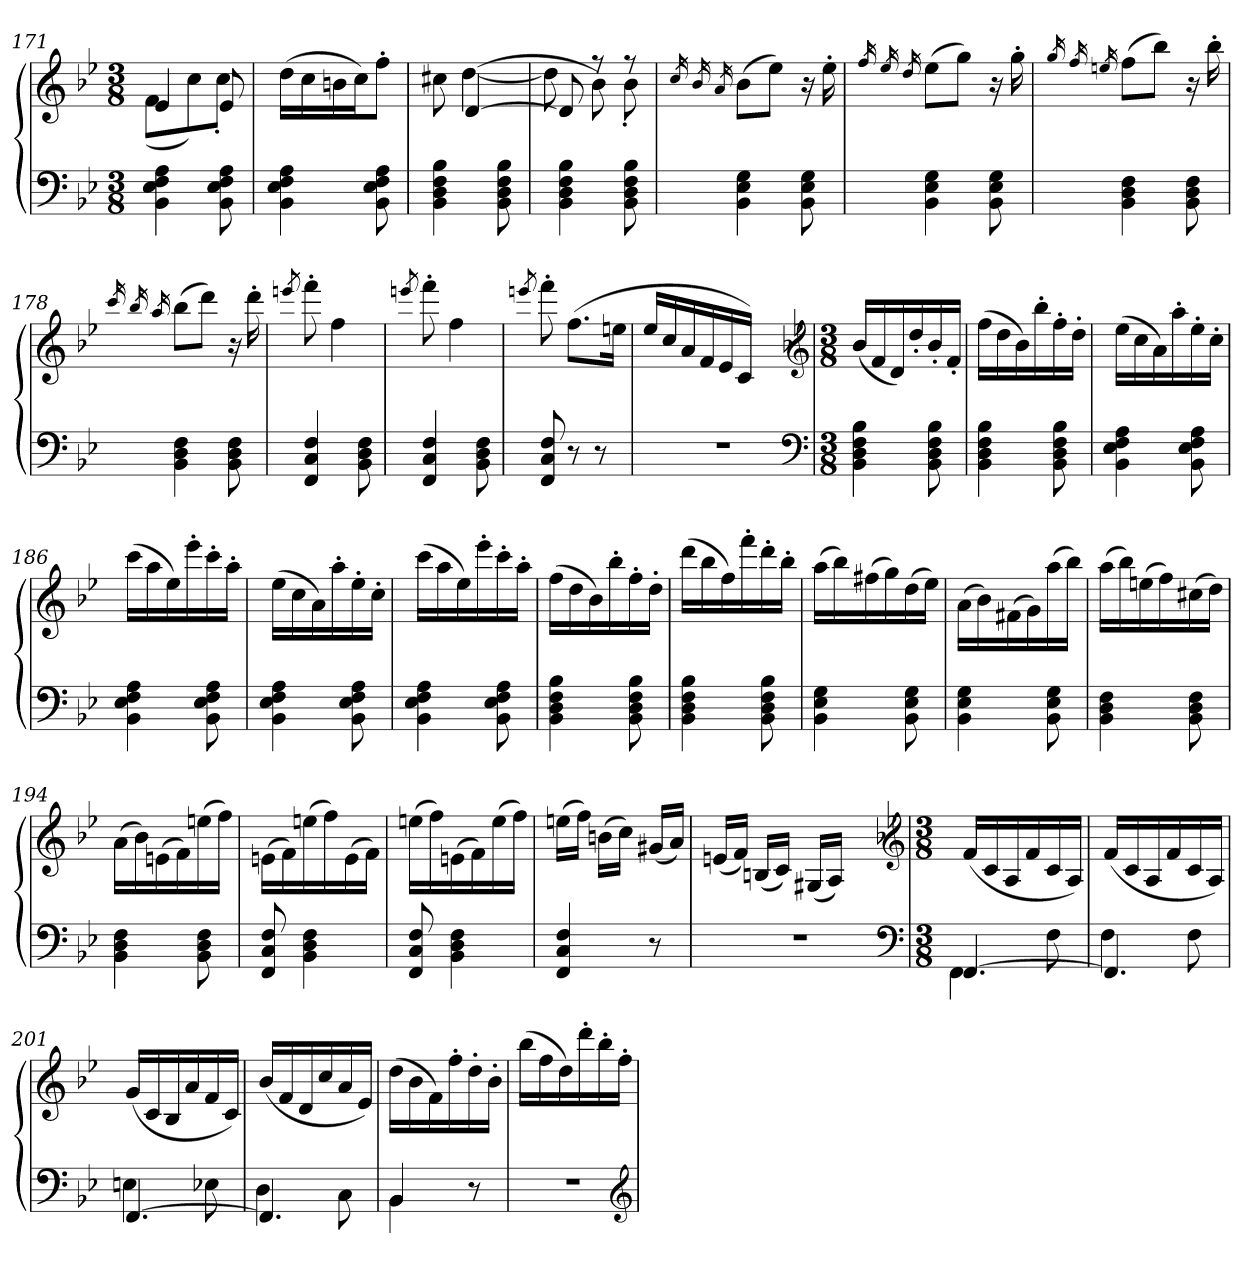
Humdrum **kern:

**kern	**kern
*part1	*part1
*staff2	*staff1
*clefF4	*clefG2
*k[b-e-]	*k[b-e-]
*B-:	*B-:
*M3/8	*M3/8
=171	=171
*	*^
4BB- 4E- 4F 4A	4e-	(8fL
.	.	8cc)
8BB- 8E- 8F 8A	8e-	8cc'J
*	*v	*v
=172	=172
4BB- 4E- 4F 4A	(16ddLL
.	16cc
.	16bn
.	16ccJ)
8BB- 8E- 8F 8A	8ff'J
=173	=173
*	*^
4BB- 4D 4F 4B-	8cc#X	8ryy
.	([4d	[4dd
8BB- 8D 8F 8B-	.	.
=174	=174	=174
4BB- 4D 4F 4B-	8d]	8dd]
.	8r	8b-)
8BB- 8D 8F 8B-	8r	8b-'
*	*v	*v
=175	=175
.	16qcc
.	16qb-
.	16qa
4BB- 4E- 4G	(8b-L
.	8ee-J)
8BB- 8E- 8G	16r
.	16ee-'
=176	=176
.	16qff
.	16qee-
.	16qdd
4BB- 4E- 4G	(8ee-L
.	8ggJ)
8BB- 8E- 8G	16r
.	16gg'
=177	=177
.	16qgg
.	16qff
.	16qeen
4BB- 4D 4F	(8ffL
.	8bb-J)
8BB- 8D 8F	16r
.	16bb-'
=178	=178
.	16qccc
.	16qbb-
.	16qaa
4BB- 4D 4F	(8bb-L
.	8dddJ)
8BB- 8D 8F	16r
.	16ddd'
=179	=179
.	8qeeen
4FF 4C 4F	8fff'
.	4ff
8BB- 8D 8F	.
=180	=180
.	8qeeen
4FF 4C 4F	8fff'
.	4ff
8BB- 8D 8F	.
=181	=181
.	8qeeen
8FF 8C 8F	8fff'
8r	(8.ffL
8r	.
.	16eenJk
=182	=182
4.r	16ee-LL
.	16cc
.	16a
.	16f
.	16e-
.	16cJJ)
*clefF4	*clefG2
*k[b-e-]	*k[b-e-]
*B-:	*B-:
=183	=183
*M3/8	*M3/8
4BB- 4D 4F 4B-	(16b-LL
.	16f
.	16d)
.	16dd'
8BB- 8D 8F 8B-	16b-'
.	16f'JJ
=184	=184
4BB- 4D 4F 4B-	(16ffLL
.	16dd
.	16b-)
.	16bb-'
8BB- 8D 8F 8B-	16ff'
.	16dd'JJ
=185	=185
4BB- 4E- 4F 4A	(16ee-LL
.	16cc
.	16a)
.	16aa'
8BB- 8E- 8F 8A	16ee-'
.	16cc'JJ
=186	=186
4BB- 4E- 4F 4A	(16cccLL
.	16aa
.	16ee-)
.	16eee-'
8BB- 8E- 8F 8A	16ccc'
.	16aa'JJ
=187	=187
4BB- 4E- 4F 4A	(16ee-LL
.	16cc
.	16a)
.	16aa'
8BB- 8E- 8F 8A	16ee-'
.	16cc'JJ
=188	=188
4BB- 4E- 4F 4A	(16cccLL
.	16aa
.	16ee-)
.	16eee-'
8BB- 8E- 8F 8A	16ccc'
.	16aa'JJ
=189	=189
4BB- 4D 4F 4B-	(16ffLL
.	16dd
.	16b-)
.	16bb-'
8BB- 8D 8F 8B-	16ff'
.	16dd'JJ
=190	=190
4BB- 4D 4F 4B-	(16dddLL
.	16bb-
.	16ff)
.	16fff'
8BB- 8D 8F 8B-	16ddd'
.	16bb-'JJ
=191	=191
4BB- 4E- 4G	(16aaLL
.	16bb-)
.	(16ff#X
.	16gg)
8BB- 8E- 8G	(16dd
.	16ee-JJ)
=192	=192
4BB- 4E- 4G	(16aLL
.	16b-)
.	(16f#X
.	16g)
8BB- 8E- 8G	(16aa
.	16bb-JJ)
=193	=193
4BB- 4D 4F	(16aaLL
.	16bb-)
.	(16een
.	16ff)
8BB- 8D 8F	(16cc#X
.	16ddJJ)
=194	=194
4BB- 4D 4F	(16aLL
.	16b-)
.	(16en
.	16f)
8BB- 8D 8F	(16een
.	16ffJJ)
=195	=195
8FF 8C 8F	(16enLL
.	16f)
4BB- 4D 4F	(16een
.	16ff)
.	(16e
.	16fJJ)
=196	=196
8FF 8C 8F	(16eenLL
.	16ff)
4BB- 4D 4F	(16en
.	16f)
.	(16ee
.	16ffJJ)
=197	=197
4FF 4C 4F	(16eenLL
.	16ffJJ)
.	(16bnLL
.	16ccJJ)
8r	(16g#XLL
.	16aJJ)
=198	=198
4.r	(16enLL
.	16fJJ)
.	(16BnLL
.	16cJJ)
.	(16G#XLL
.	16AJJ)
*clefF4	*clefG2
*k[b-e-]	*k[b-e-]
*B-:	*B-:
=199	=199
*M3/8	*M3/8
*^	*
[4.FF	4FF	(16fLL
.	.	16c
.	.	16A
.	.	16f
.	8F	16c
.	.	16AJJ)
=200	=200	=200
4.FF]	4F	(16fLL
.	.	16c
.	.	16A
.	.	16f
.	8F	16c
.	.	16AJJ)
=201	=201	=201
[4.FF	4En	(16gLL
.	.	16c
.	.	16B-
.	.	16a
.	8E-X	16f
.	.	16cJJ)
=202	=202	=202
4.FF]	4D	(16b-LL
.	.	16f
.	.	16d
.	.	16cc
.	8C	16a
.	.	16e-JJ)
=203	=203	=203
4BB-	4BB-	(16ddLL
.	.	16b-
.	.	16f)
.	.	16ff'
8r	8ryy	16dd'
.	.	16b-'JJ
*v	*v	*
=204	=204
4.r	(16bb-LL
.	16ff
.	16dd)
.	16ddd'
.	16bb-'
.	16ff'JJ
*clefG2	*
=	=
*-	*-
